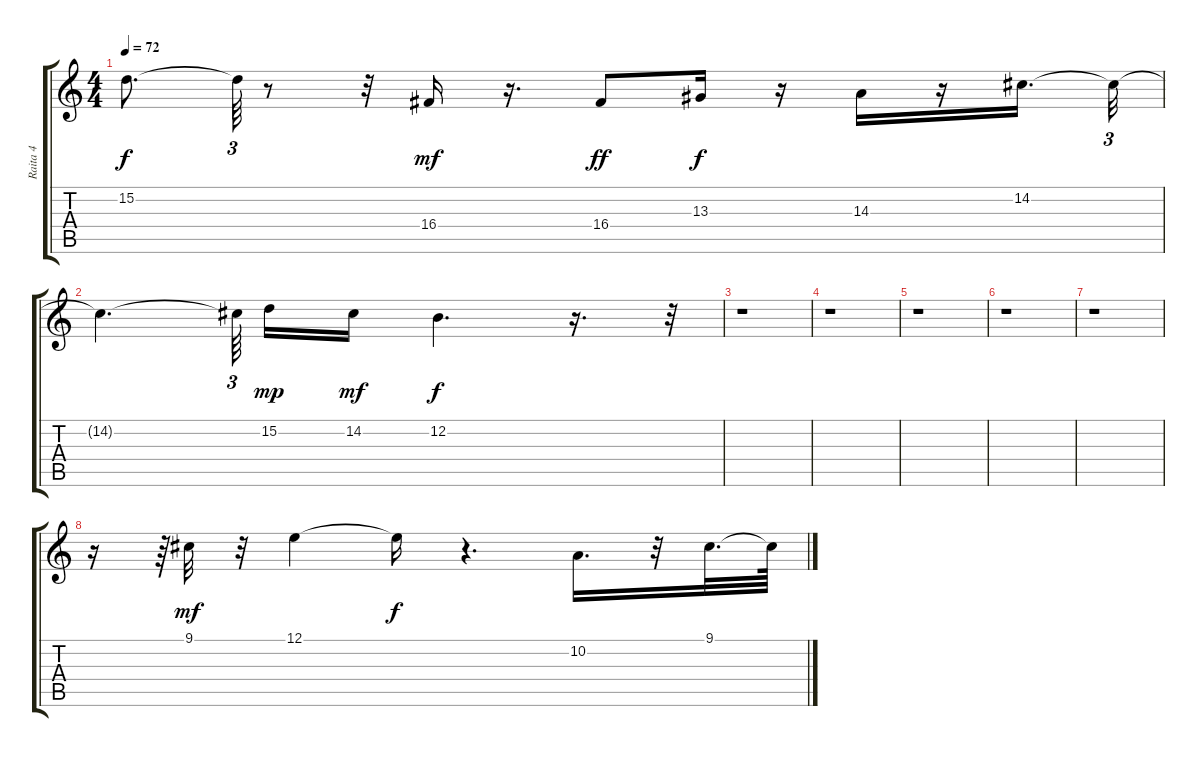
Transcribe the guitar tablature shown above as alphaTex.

\track ("Raita 4" "Raita 4") {instrument lead3calliope}
\staff {score tabs}
\tuning (E4 B3 G3 D3 A2 E2) {hide}
\ts (4 4)
\tempo 72
\clef g2
\ks c
15.2{t}.8{d dy f} 15.2{t}.64{tu (3 2)} r.8 r.32 16.4.16{dy mf} r.16{d} 16.4.8{dy ff} 13.3.16{dy f} r.16 14.3.16 r.16 14.2.16{d} 14.2{t}.32{tu (3 2)} |
14.2{t}.4{d} 14.2{t}.64{tu (3 2) beam splitsecondary} 15.2.16{dy mp} 14.2.16{dy mf} 12.2.4{d dy f} r.16{d} r.32{tu (3 2)} |
r.1 |
r.1 |
r.1 |
r.1 |
r.1 |
r.16 r.64{tu (3 2)} 9.1.32{dy mf} r.32 12.1.4 12.1{t}.16{dy f} r.4{d} 10.2.16{d} r.32 9.1.32{d} 9.1{t}.64
